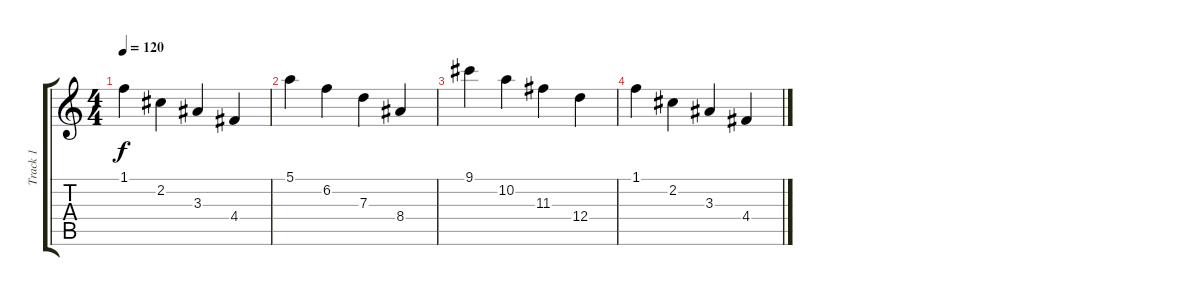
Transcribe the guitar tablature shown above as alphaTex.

\track ("Track 1" "Track 1") {instrument acousticguitarsteel}
\staff {score tabs}
\tuning (E4 B3 G3 D3 A2 E2) {hide}
\ts (4 4)
\tempo 120
\clef g2
\ks c
1.1.4{dy f instrument acousticguitarsteel} 2.2.4 3.3.4 4.4.4 |
5.1.4 6.2.4 7.3.4 8.4.4 |
9.1.4 10.2.4 11.3.4 12.4.4 |
1.1.4 2.2.4 3.3.4 4.4.4
